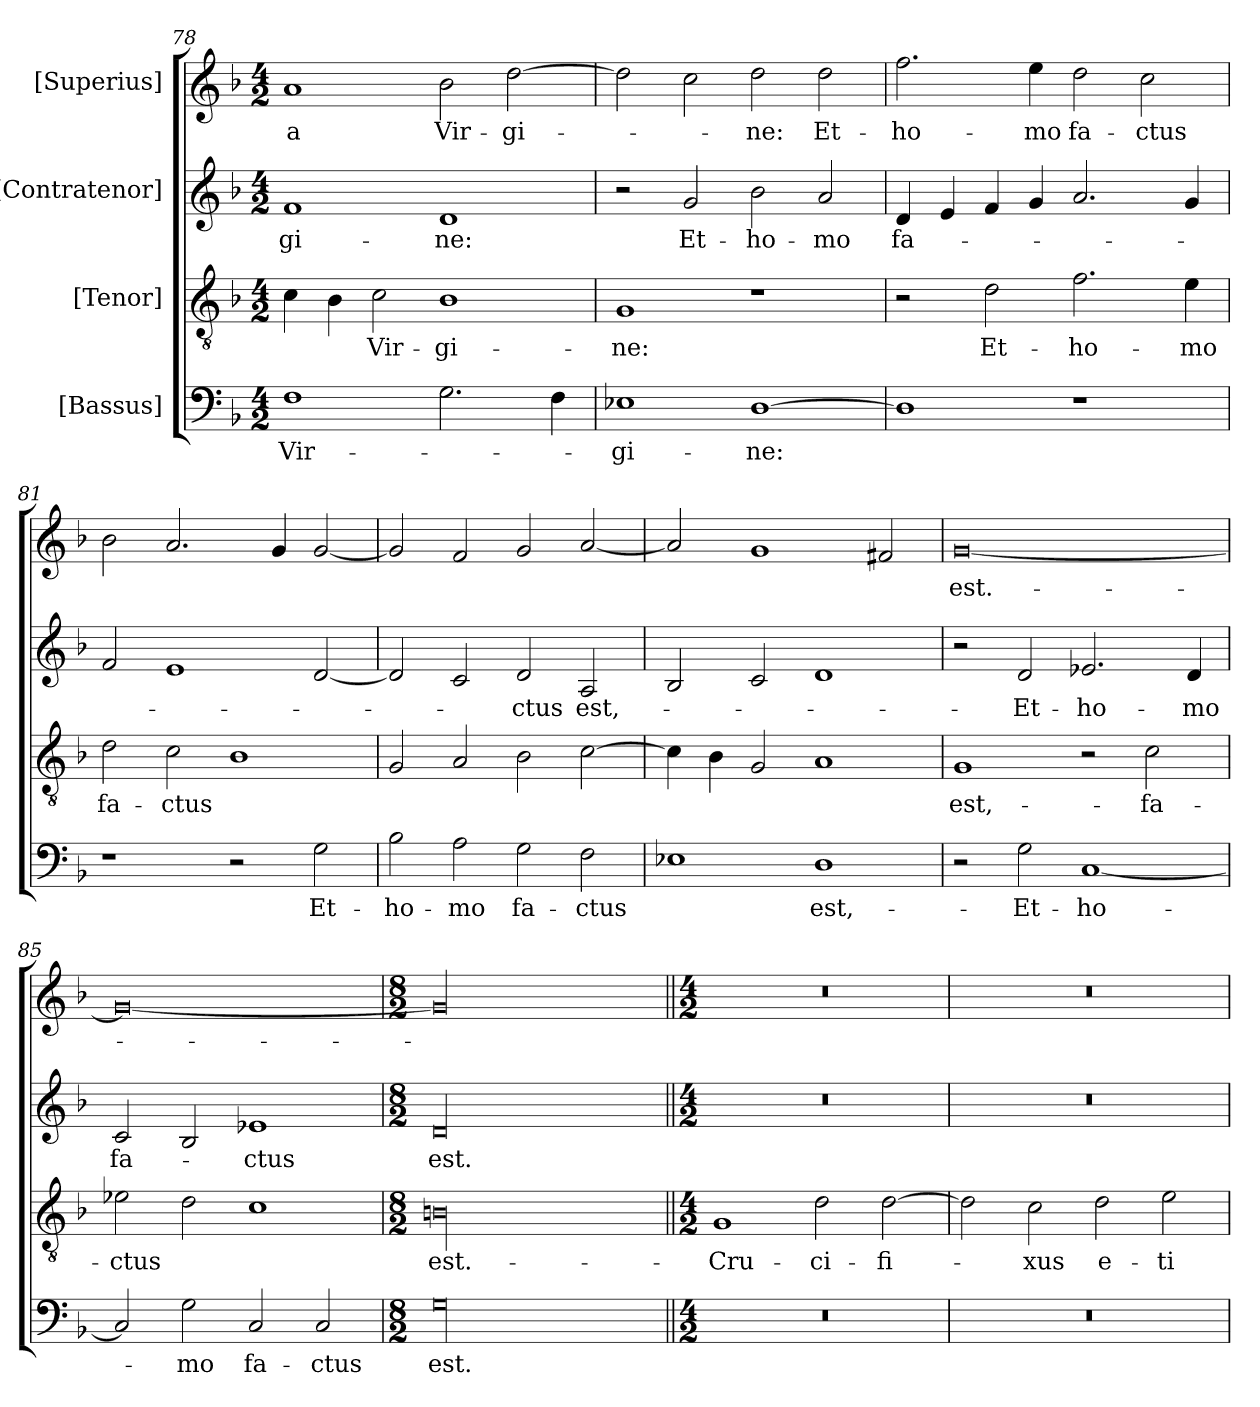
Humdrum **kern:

**kern	**text	**kern	**text	**kern	**text	**kern	**text
*part4	*part4	*part3	*part3	*part2	*part2	*part1	*part1
*staff4	*staff4	*staff3	*staff3	*staff2	*staff2	*staff1	*staff1
*I"[Bassus]	*	*I"[Tenor]	*	*I"[Contratenor]	*	*I"[Superius]	*
*clefF4	*	*clefGv2	*	*clefG2	*	*clefG2	*
*k[b-]	*	*k[b-]	*	*k[b-]	*	*k[b-]	*
*M4/2	*	*M4/2	*	*M4/2	*	*M4/2	*
=78	=78	=78	=78	=78	=78	=78	=78
1F\	Vir-	4c\	.	1f/	-gi-	1a/	-a
.	.	4B-\	.	.	.	.	.
.	.	2c\	Vir-	.	.	.	.
2.G\	.	1B-\	-gi-	1d/	-ne:	2b-\	Vir-
.	.	.	.	.	.	[2dd\	-gi-
4F\	.	.	.	.	.	.	.
=79	=79	=79	=79	=79	=79	=79	=79
1E-X\	-gi-	1G/	-ne:	2r	.	2dd\]	.
.	.	.	.	2g/	Et-	2cc\	.
[1D\	-ne:	1r	.	2b-\	ho-	2dd\	-ne:
.	.	.	.	2a/	-mo	2dd\	Et-
=80	=80	=80	=80	=80	=80	=80	=80
1D\]	.	2r	.	4d/	fa-	2.ff\	ho-
.	.	.	.	4e/	.	.	.
.	.	2d\	Et-	4f/	.	.	.
.	.	.	.	4g/	.	4ee\	-mo
1r	.	2.f\	ho-	2.a/	.	2dd\	fa-
.	.	.	.	.	.	2cc\	-ctus
.	.	4e\	-mo	4g/	.	.	.
=81	=81	=81	=81	=81	=81	=81	=81
1r	.	2d\	fa-	2f/	.	2b-\	.
.	.	2c\	-ctus	1e/	.	2.a/	.
2r	.	1B-\	.	.	.	.	.
.	.	.	.	.	.	4g/	.
2G\	Et-	.	.	[2d/	.	[2g/	.
=82	=82	=82	=82	=82	=82	=82	=82
2B-\	ho-	2G/	.	2d/]	.	2g/]	.
2A\	-mo	2A/	.	2c/	.	2f/	.
2G\	fa-	2B-\	.	2d/	-ctus	2g/	.
2F\	-ctus	[2c\	.	2A/	est,-	[2a/	.
=83	=83	=83	=83	=83	=83	=83	=83
1E-X\	.	4c\]	.	2B-/	.	2a/]	.
.	.	4B-\	.	.	.	.	.
.	.	2G/	.	2c/	.	1g/	.
1D\	est,-	1A/	.	1d/	.	.	.
.	.	.	.	.	.	2f#X/	.
=84	=84	=84	=84	=84	=84	=84	=84
2r	.	1G/	est,-	2r	.	[0g/	est.-
2G\	Et-	.	.	2d/	Et-	.	.
[1C/	ho-	2r	.	2.e-X/	ho-	.	.
.	.	2c\	fa-	.	.	.	.
.	.	.	.	4d/	-mo	.	.
=85	=85	=85	=85	=85	=85	=85	=85
2C/]	.	2e-X\	-ctus	2c/	fa-	0g/_	.
2G\	-mo	2d\	.	2B-/	.	.	.
2C/	fa-	1c\	.	1e-X/	-ctus	.	.
2C/	-ctus	.	.	.	.	.	.
=86	=86	=86	=86	=86	=86	=86	=86
*M8/2	*	*M8/2	*	*M8/2	*	*M8/2	*
00G\	est.-	00Bn\	est.-	00d/	est.-	00g/]	.
=87||	=87||	=87||	=87||	=87||	=87||	=87||	=87||
*M4/2	*	*M4/2	*	*M4/2	*	*M4/2	*
0r	.	1G/	Cru-	0r	.	0r	.
.	.	2d\	-ci-	.	.	.	.
.	.	[2d\	-fi-	.	.	.	.
=88	=88	=88	=88	=88	=88	=88	=88
0r	.	2d\]	.	0r	.	0r	.
.	.	2c\	-xus	.	.	.	.
.	.	2d\	e-	.	.	.	.
.	.	2e\	-ti-	.	.	.	.
=	=	=	=	=	=	=	=
*-	*-	*-	*-	*-	*-	*-	*-
